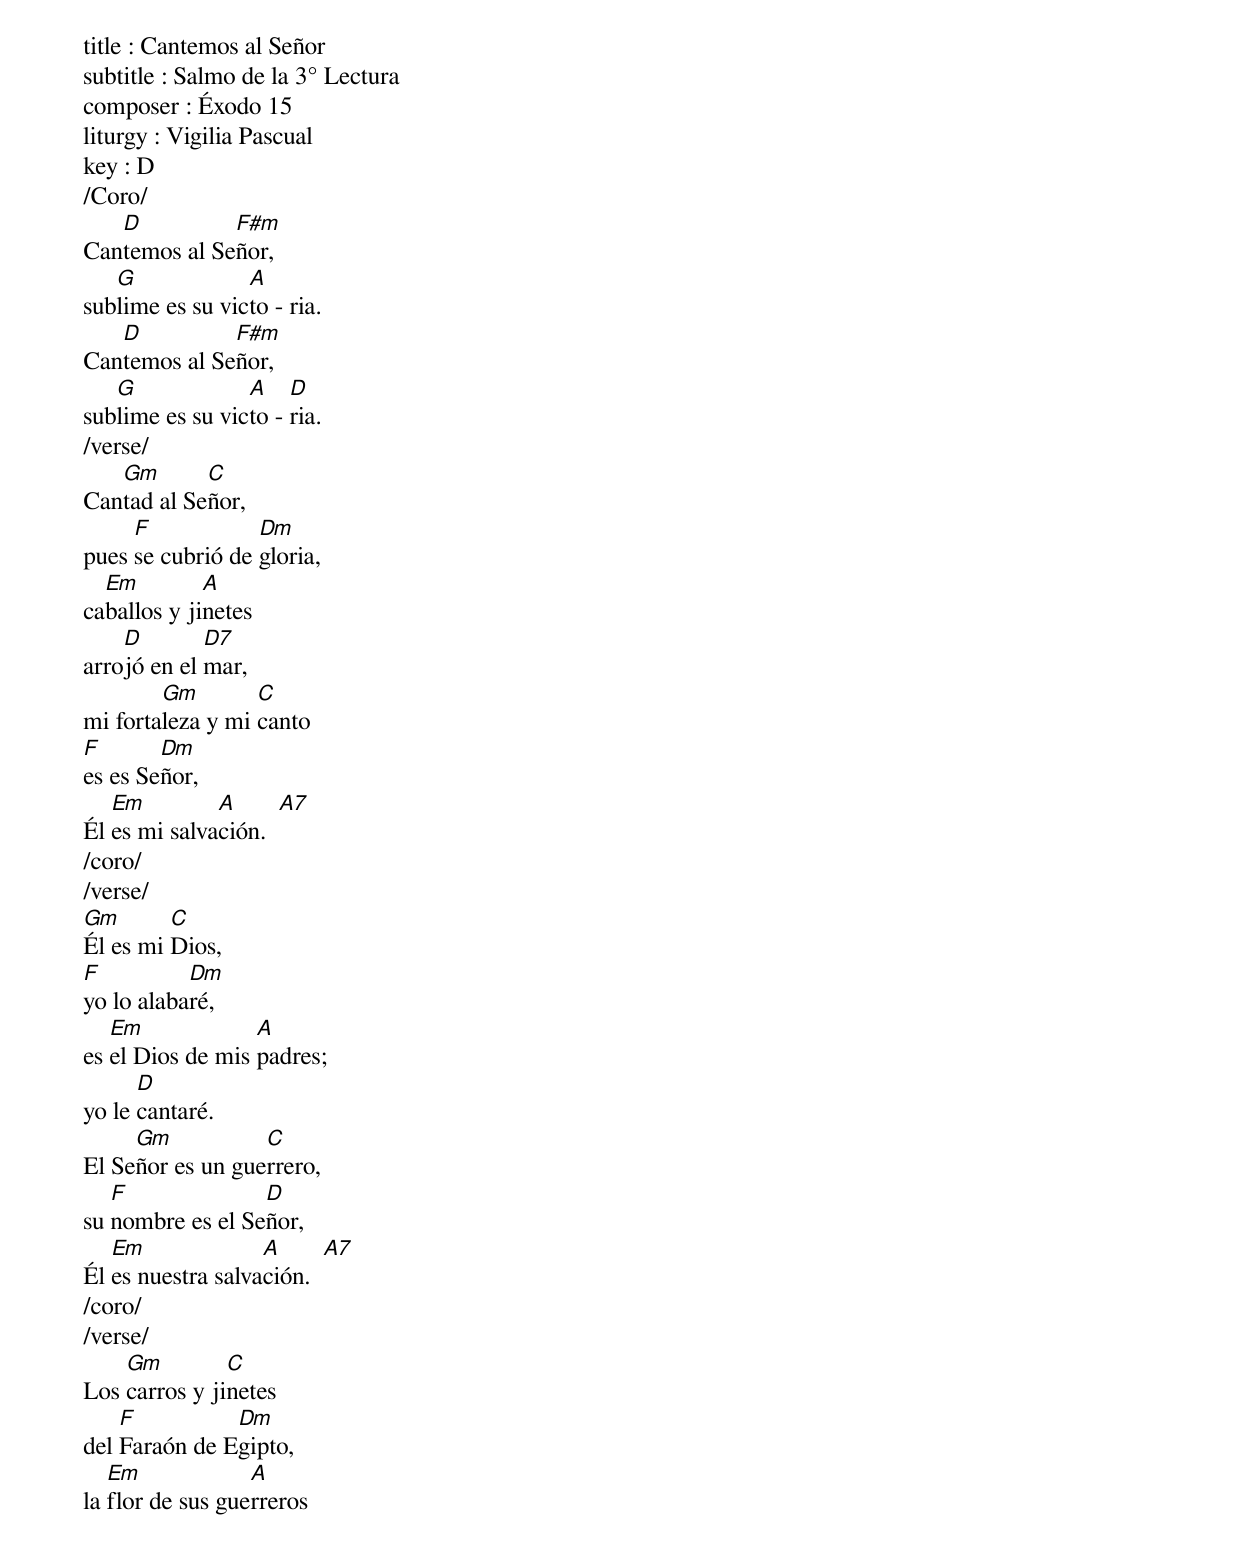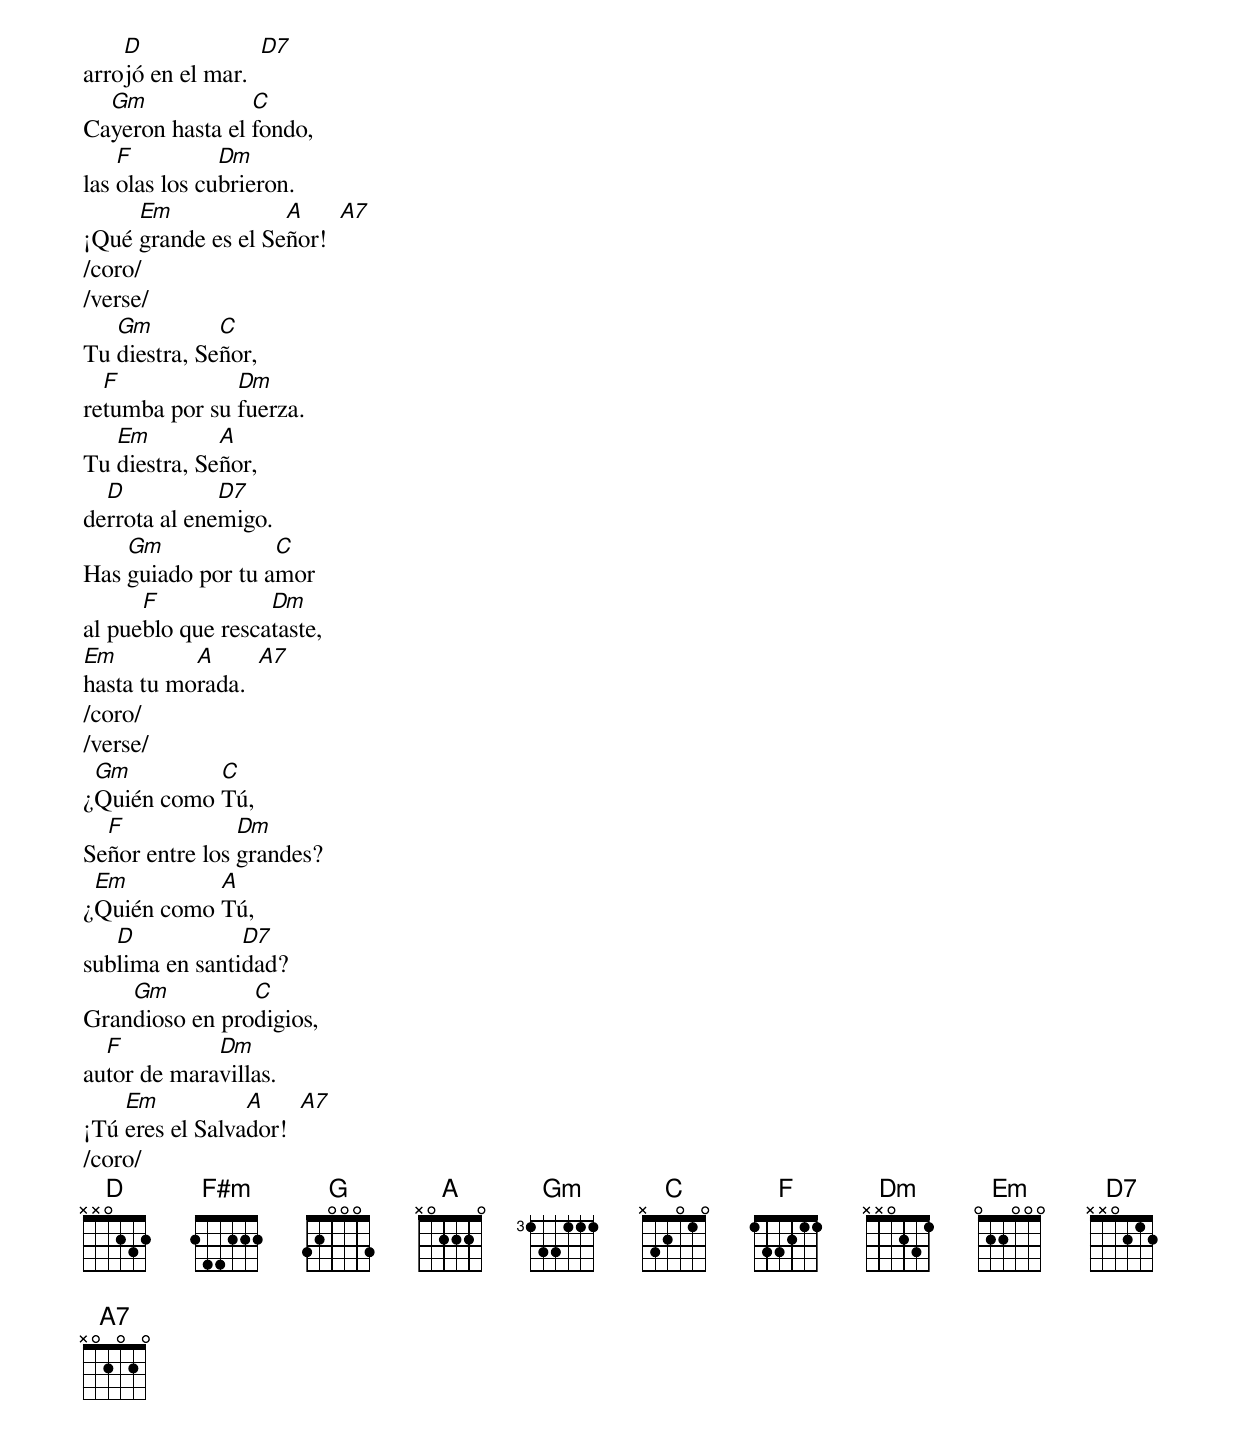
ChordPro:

title : Cantemos al Señor
subtitle : Salmo de la 3° Lectura
composer : Éxodo 15
liturgy : Vigilia Pascual
key : D
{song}
/Coro/
Can[D]temos al Se[F#m]ñor,
sub[G]lime es su vic[A]to - ria.
Can[D]temos al Se[F#m]ñor,
sub[G]lime es su vic[A]to - [D]ria.
/verse/
Can[Gm]tad al Se[C]ñor,
pues [F]se cubrió de [Dm]gloria,
ca[Em]ballos y ji[A]netes
arro[D]jó en el [D7]mar,
mi forta[Gm]leza y mi [C]canto
[F]es es Se[Dm]ñor,
Él [Em]es mi salva[A]ción.  [A7]
/coro/
/verse/
[Gm]Él es mi [C]Dios,
[F]yo lo alaba[Dm]ré,
es [Em]el Dios de mis [A]padres;
yo le [D]cantaré.
El Se[Gm]ñor es un gue[C]rrero,
su [F]nombre es el Se[D]ñor,
Él [Em]es nuestra salva[A]ción.  [A7]
/coro/
/verse/
Los [Gm]carros y ji[C]netes
del [F]Faraón de E[Dm]gipto,
la [Em]flor de sus gue[A]rreros
arro[D]jó en el mar.  [D7]
Ca[Gm]yeron hasta el [C]fondo,
las [F]olas los cu[Dm]brieron.
¡Qué [Em]grande es el Se[A]ñor!  [A7]
/coro/
/verse/
Tu [Gm]diestra, Se[C]ñor,
re[F]tumba por su [Dm]fuerza.
Tu [Em]diestra, Se[A]ñor,
de[D]rrota al ene[D7]migo.
Has [Gm]guiado por tu a[C]mor
al pue[F]blo que resca[Dm]taste,
[Em]hasta tu mo[A]rada.  [A7]
/coro/
/verse/
¿[Gm]Quién como [C]Tú,
Se[F]ñor entre los [Dm]grandes?
¿[Em]Quién como [A]Tú,
sub[D]lima en santi[D7]dad?
Gran[Gm]dioso en pro[C]digios,
au[F]tor de mara[Dm]villas.
¡Tú [Em]eres el Salva[A]dor!  [A7]
/coro/
